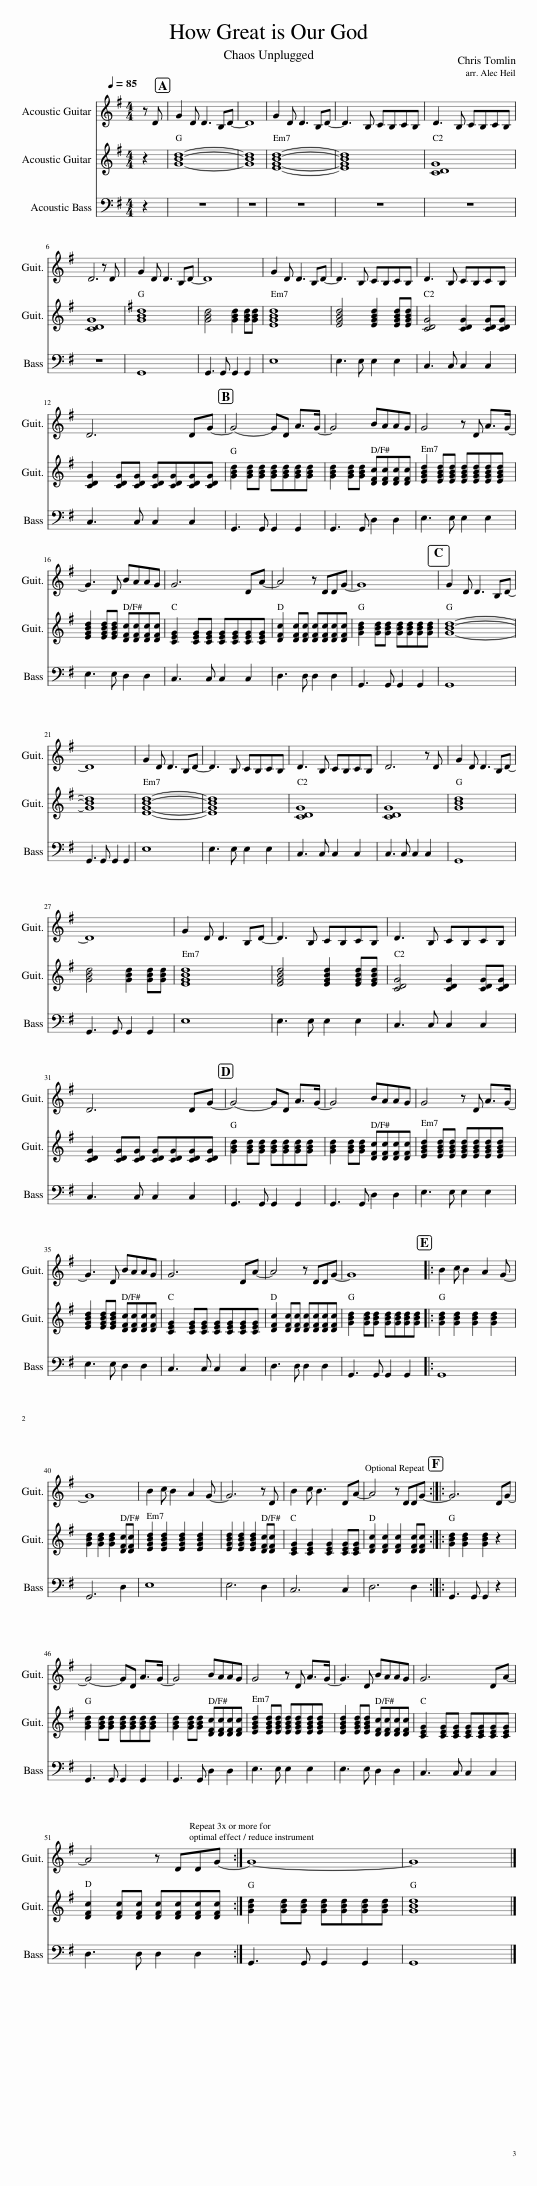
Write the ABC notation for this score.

X:1
%%score 1 2 3
L:1/8
Q:1/4=85
M:4/4
I:linebreak $
K:G
V:1 treble
V:2 treble
V:3 bass transpose=-12
V:1
 z D | G2 D D3 B,D- | D8 | G2 D D3 B,D- | D3 B, CB,CB, | %5
 D3 B, CB,CB, |$ D6 z D | G2 D D3 B,D- | D8 | G2 D D3 B,D- | %10
 D3 B, CB,CB, | D3 B, CB,CB, |$ D6 DG- | G4- GD A>G- | G4 BAAG | %15
 G4 z D A>G- |$ G3 D BAAG | G6 DA- | A4 z DDG- | G8 | %20
 G2 D D3 B,D- |$ D8 | G2 D D3 B,D- | D3 B, CB,CB, | D3 B, CB,CB, | %25
 D6 z D | G2 D D3 B,D- |$ D8 | G2 D D3 B,D- | D3 B, CB,CB, | %30
 D3 B, CB,CB, |$ D6 DG- | G4- GD A>G- | G4 BAAG | G4 z D A>G- |$ %35
 G3 D BAAG | G6 DA- | A4 z DDG- | G8 |: B2 c B2 A2 G- |$ %40
 G8 | B2 c B2 A2 G- | G6 z D | B2 c B3 DA- | A4 z DDG- :: %45
 G6 DG- |$ G4- GD A>G- | G4 BAAG | G4 z D A>G- | G3 D BAAG | %50
 G6 DA- |$ A4 z DDG- :| G8- | G8 |] %54
V:2
 z2 | [GBd]8- | [GBd]8 | [EGBd]8- | [EGBd]8 | %5
 [CDG]8 |$ [CDG]8 |[K:G] [GBd]8 | [GBd]4 [GBd]2 [GBd][GBd] | [EGBd]8 | %10
 [EGBd]4 [EGBd]2 [EGBd][EGBd] | [CDG]4 [CDG]2 [CDG][CDG] |$ [CDG]2 [CDG][CDG] [CDG][CDG][CDG][CDG] | [GBd]2 [GBd][GBd] [GBd][GBd][GBd][GBd] | [GBd]2 [GBd][GBd] [DFc][DFc][DFc][DFc] | %15
 [EGBd]2 [EGBd][EGBd] [EGBd][EGBd][EGBd][EGBd] |$ [EGBd]2 [EGBd][EGBd] [DFc][DFc][DFc][DFc] | [CEG]2 [CEG][CEG] [CEG][CEG][CEG][CEG] | [DFc]2 [DFc][DFc] [DFc][DFc][DFc][DFc] | [GBd]2 [GBd][GBd] [GBd][GBd][GBd][GBd] | %20
 [GBd]8- |$ [GBd]8 | [EGBd]8- | [EGBd]8 | [CDG]8 | %25
 [CDG]8 | [GBd]8 |$ [GBd]4 [GBd]2 [GBd][GBd] | [EGBd]8 | [EGBd]4 [EGBd]2 [EGBd][EGBd] | %30
 [CDG]4 [CDG]2 [CDG][CDG] |$ [CDG]2 [CDG][CDG] [CDG][CDG][CDG][CDG] | [GBd]2 [GBd][GBd] [GBd][GBd][GBd][GBd] | [GBd]2 [GBd][GBd] [DFc][DFc][DFc][DFc] | [EGBd]2 [EGBd][EGBd] [EGBd][EGBd][EGBd][EGBd] |$ %35
 [EGBd]2 [EGBd][EGBd] [DFc][DFc][DFc][DFc] | [CEG]2 [CEG][CEG] [CEG][CEG][CEG][CEG] | [DFc]2 [DFc][DFc] [DFc][DFc][DFc][DFc] | [GBd]2 [GBd][GBd] [GBd][GBd][GBd][GBd] |: [GBd]2 [GBd]2 [GBd]2 [GBd]2 |$ %40
 [GBd]2 [GBd]2 [GBd]2 [DFc][DFc] | [EGBd]2 [EGBd]2 [EGBd]2 [EGBd]2 | [EGBd]2 [EGBd]2 [EGBd]2 [DFc][DFc] | [CEG]2 [CEG]2 [CEG]2 [CEG][CEG] | [DFc]2 [DFc]2 [DFc]2 [DFc][DFc] :: %45
 [GBd]2 [GBd]2 [GBd]2 z2 |$ [GBd]2 [GBd][GBd] [GBd][GBd][GBd][GBd] | [GBd]2 [GBd][GBd] [DFc][DFc][DFc][DFc] | [EGBd]2 [EGBd][EGBd] [EGBd][EGBd][EGBd][EGBd] | [EGBd]2 [EGBd][EGBd] [DFc][DFc][DFc][DFc] | %50
 [CEG]2 [CEG][CEG] [CEG][CEG][CEG][CEG] |$ [DFc]2 [DFc][DFc] [DFc][DFc][DFc][DFc] :| [GBd]2 [GBd][GBd] [GBd][GBd][GBd][GBd] | [GBd]8 |] %54
V:3
 z2 | z8 | z8 | z8 | z8 | %5
 z8 |$ z8 | G,,8 | G,,3 G,, G,,2 G,,2 | E,8 | %10
 E,3 E, E,2 E,2 | C,3 C, C,2 C,2 |$ C,3 C, C,2 C,2 | G,,3 G,, G,,2 G,,2 | G,,3 G,, D,2 D,2 | %15
 E,3 E, E,2 E,2 |$ E,3 E, D,2 D,2 | C,3 C, C,2 C,2 | D,3 D, D,2 D,2 | G,,3 G,, G,,2 G,,2 | %20
 G,,8 |$ G,,3 G,, G,,2 G,,2 | E,8 | E,3 E, E,2 E,2 | C,3 C, C,2 C,2 | %25
 C,3 C, C,2 C,2 | G,,8 |$ G,,3 G,, G,,2 G,,2 | E,8 | E,3 E, E,2 E,2 | %30
 C,3 C, C,2 C,2 |$ C,3 C, C,2 C,2 | G,,3 G,, G,,2 G,,2 | G,,3 G,, D,2 D,2 | E,3 E, E,2 E,2 |$ %35
 E,3 E, D,2 D,2 | C,3 C, C,2 C,2 | D,3 D, D,2 D,2 | G,,3 G,, G,,2 G,,2 |: G,,8 |$ %40
 G,,6 D,2 | E,8 | E,6 D,2 | C,6 C,2 | D,6 D,2 :: %45
 G,,3 G,, G,,2 z2 |$ G,,3 G,, G,,2 G,,2 | G,,3 G,, D,2 D,2 | E,3 E, E,2 E,2 | E,3 E, D,2 D,2 | %50
 C,3 C, C,2 C,2 |$ D,3 D, D,2 D,2 :| G,,3 G,, G,,2 G,,2 | G,,8 |] %54
